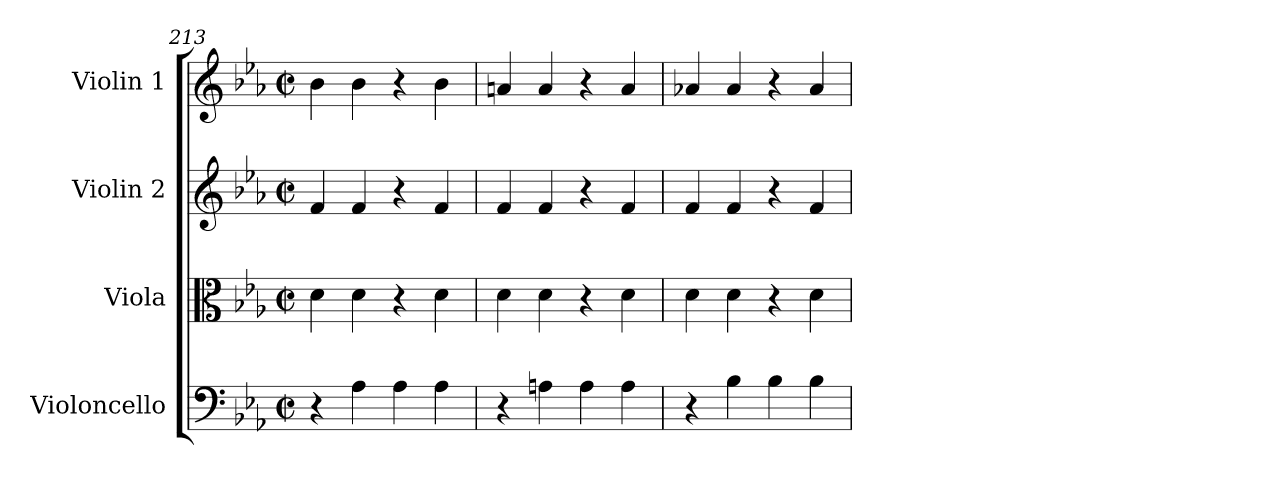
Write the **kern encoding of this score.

**kern	**kern	**kern	**kern
*part4	*part3	*part2	*part1
*staff4	*staff3	*staff2	*staff1
*I"Violoncello	*I"Viola	*I"Violin 2	*I"Violin 1
*I'Vc	*I'Vla	*I'Vln	*I'Vln
*clefF4	*clefC3	*clefG2	*clefG2
*k[b-e-a-]	*k[b-e-a-]	*k[b-e-a-]	*k[b-e-a-]
*M2/2	*M2/2	*M2/2	*M2/2
*met(c|)	*met(c|)	*met(c|)	*met(c|)
=213	=213	=213	=213
4r	4d\	4f/	4b-\
4A-\	4d\	4f/	4b-\
4A-\	4r	4r	4r
4A-\	4d\	4f/	4b-\
=214	=214	=214	=214
4r	4d\	4f/	4an/
4An\	4d\	4f/	4a/
4A\	4r	4r	4r
4A\	4d\	4f/	4a/
=215	=215	=215	=215
4r	4d\	4f/	4a-X/
4B-\	4d\	4f/	4a-/
4B-\	4r	4r	4r
4B-\	4d\	4f/	4a-/
=	=	=	=
*-	*-	*-	*-
